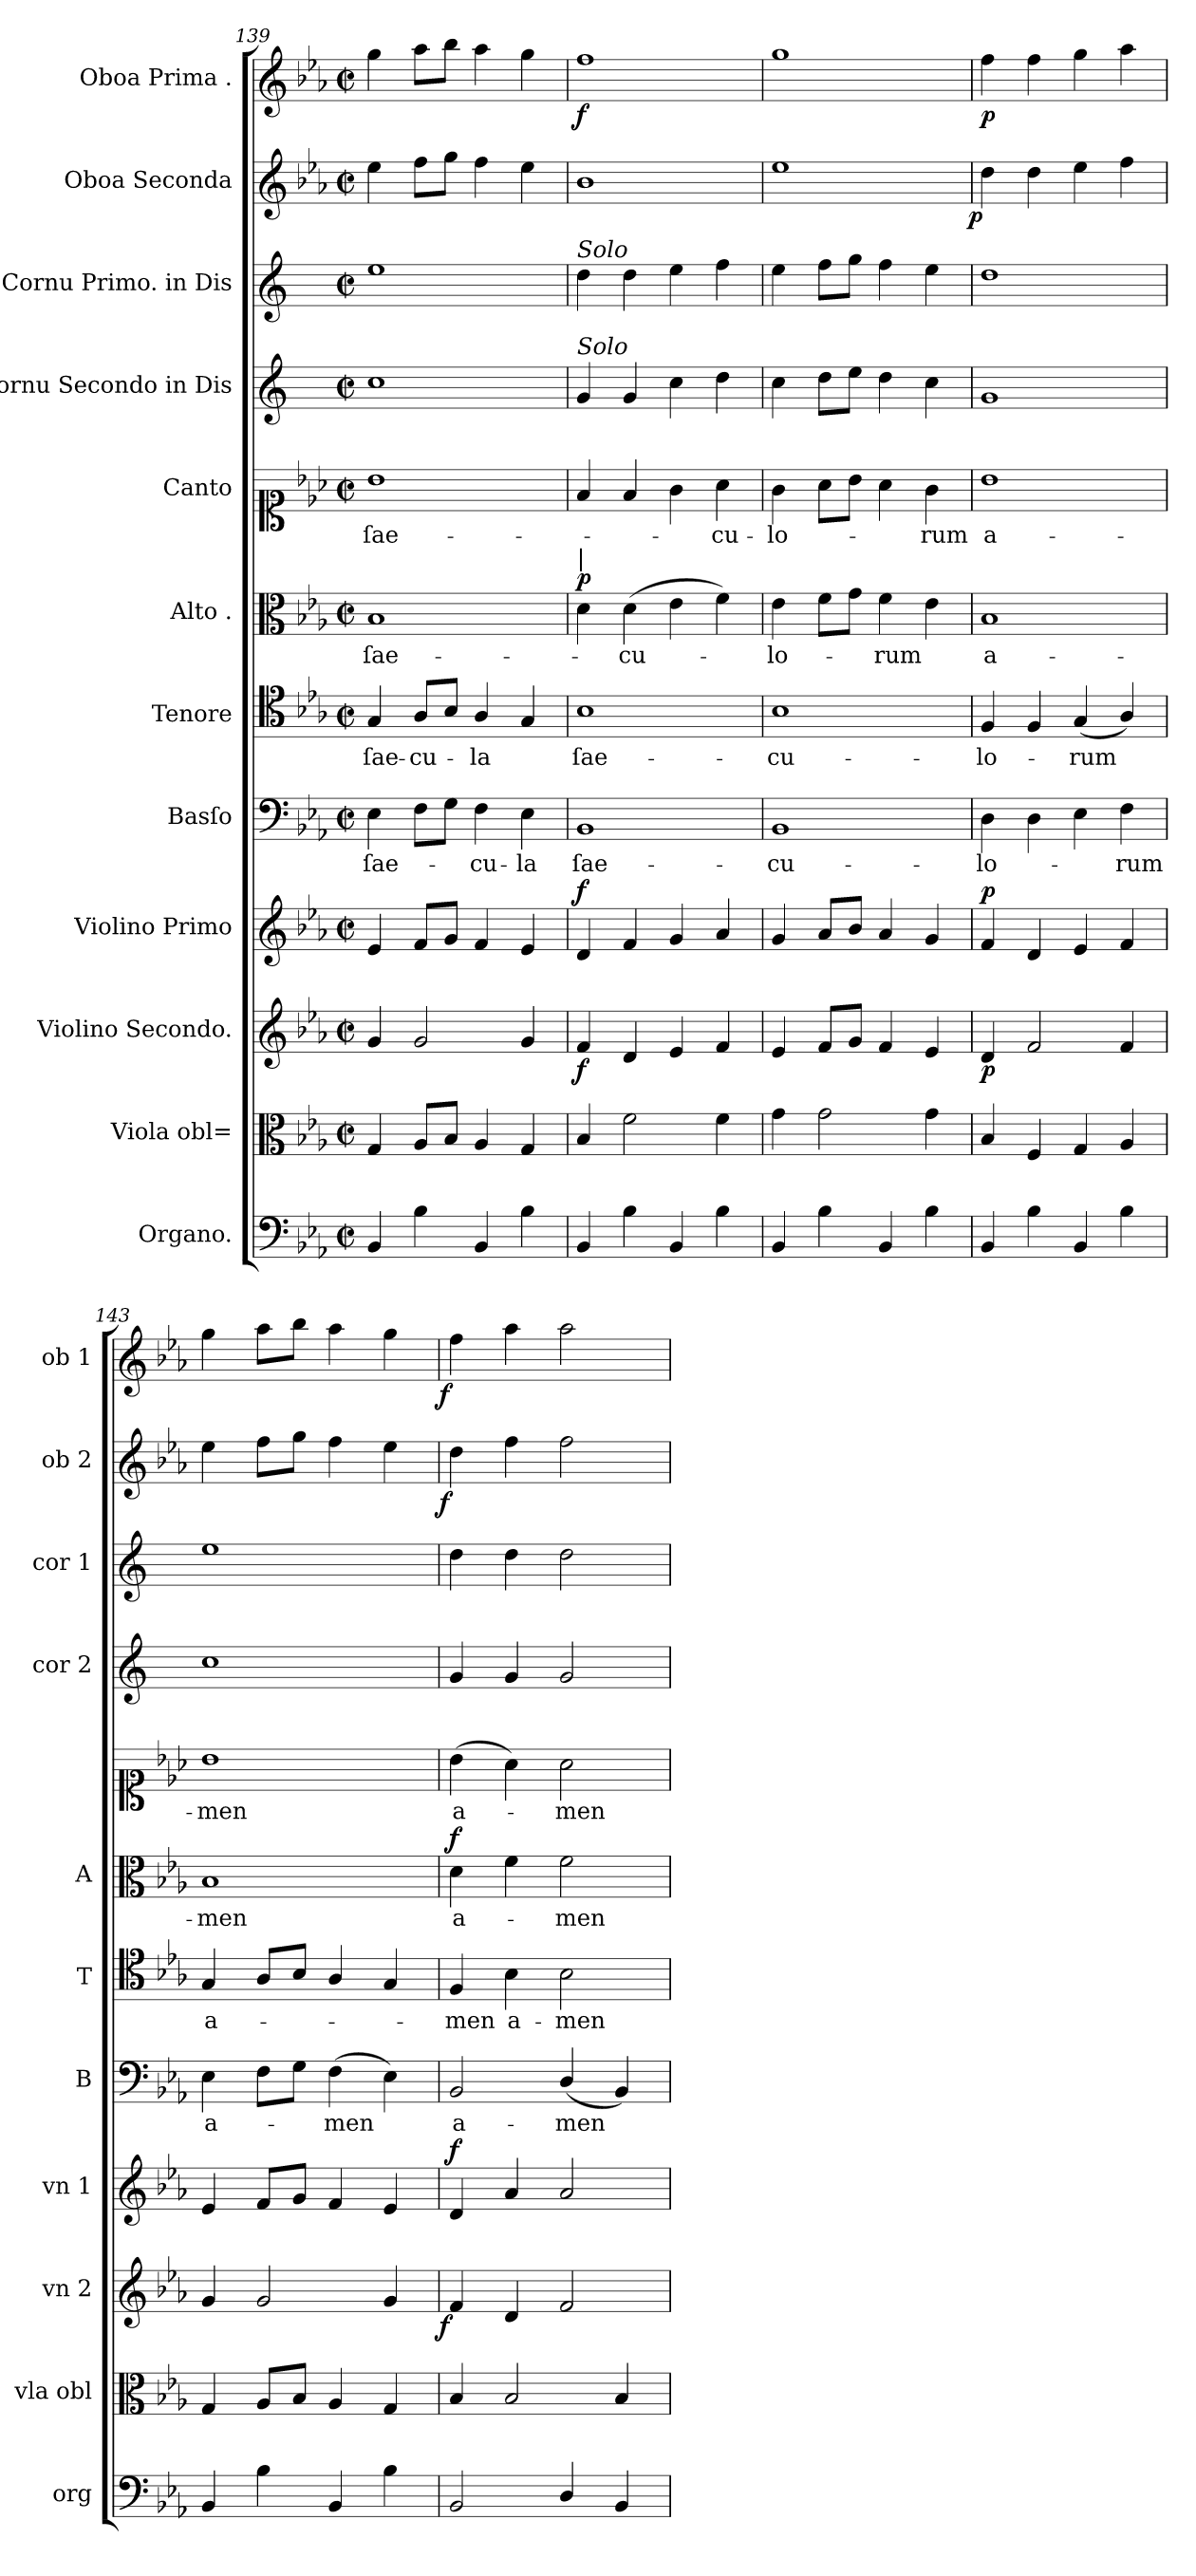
**kern	**kern	**kern	**dynam	**kern	**dynam	**kern	**text	**kern	**text	**kern	**text	**dynam	**kern	**text	**kern	**kern	**kern	**dynam	**kern	**dynam
*part12	*part11	*part10	*part10	*part9	*part9	*part8	*part8	*part7	*part7	*part6	*part6	*part6	*part5	*part5	*part4	*part3	*part2	*part2	*part1	*part1
*staff12	*staff11	*staff10	*staff10	*staff9	*staff9	*staff8	*staff8	*staff7	*staff7	*staff6	*staff6	*staff6	*staff5	*staff5	*staff4	*staff3	*staff2	*staff2	*staff1	*staff1
*I"Organo.	*I"Viola obl=	*I"Violino Secondo.	*	*I"Violino Primo	*	*I"Basſo	*	*I"Tenore	*	*I"Alto .	*	*	*I"Canto	*	*I"Cornu Secondo in Dis	*I"Cornu Primo. in Dis	*I"Oboa Seconda	*	*I"Oboa Prima .	*
*I'org	*I'vla obl	*I'vn 2	*	*I'vn 1	*	*I'B	*	*I'T	*	*I'A	*	*	*	*	*I'cor 2	*I'cor 1	*I'ob 2	*	*I'ob 1	*
*clefF4	*clefC3	*clefG2	*	*clefG2	*	*clefF4	*	*clefC4	*	*clefC3	*	*	*clefC1	*	*clefG2	*clefG2	*clefG2	*	*clefG2	*
*	*	*	*	*	*	*	*	*	*	*	*	*	*	*	*ITrd5c9	*ITrd5c9	*	*	*	*
*k[b-e-a-]	*k[b-e-a-]	*k[b-e-a-]	*	*k[b-e-a-]	*	*k[b-e-a-]	*	*k[b-e-a-]	*	*k[b-e-a-]	*	*	*k[b-e-a-]	*	*k[b-e-a-]	*k[b-e-a-]	*k[b-e-a-]	*	*k[b-e-a-]	*
*E-:	*E-:	*E-:	*	*E-:	*	*E-:	*	*E-:	*	*E-:	*	*	*E-:	*	*	*	*E-:	*	*E-:	*
*M2/2	*M2/2	*M2/2	*	*M2/2	*	*M2/2	*	*M2/2	*	*M2/2	*	*	*M2/2	*	*M2/2	*M2/2	*M2/2	*	*M2/2	*
*met(c|)	*met(c|)	*met(c|)	*	*met(c|)	*	*met(c|)	*	*met(c|)	*	*met(c|)	*	*	*met(c|)	*	*met(c|)	*met(c|)	*met(c|)	*	*met(c|)	*
=139	=139	=139	=139	=139	=139	=139	=139	=139	=139	=139	=139	=139	=139	=139	=139	=139	=139	=139	=139	=139
4BB-/	4G/	4g/	.	4e-/	.	4E-\	ſae-	4G/	ſae-	1B-/	ſae-	.	1b-\	ſae-	1e-/	1g/	4ee-\	.	4gg\	.
4B-\	8A-/L	2g/	.	8f/L	.	8F\L	.	8A-/L	-cu-	.	.	.	.	.	.	.	8ff\L	.	8aa-\L	.
.	8B-/J	.	.	8g/J	.	8G\J	.	8B-/J	.	.	.	.	.	.	.	.	8gg\J	.	8bb-\J	.
4BB-/	4A-/	.	.	4f/	.	4F\	-cu-	4A-/	-la	.	.	.	.	.	.	.	4ff\	.	4aa-\	.
4B-\	4G/	4g/	.	4e-/	.	4E-\	-la	4G/	.	.	.	.	.	.	.	.	4ee-\	.	4gg\	.
=140	=140	=140	=140	=140	=140	=140	=140	=140	=140	=140	=140	=140	=140	=140	=140	=140	=140	=140	=140	=140
!	!	!	!	!	!	!	!	!	!	!	!	!	!	!	!	!LO:TX:a:i:t=Solo	!	!	!	!
!	!	!	!	!	!	!	!	!	!	!	!	!	!	!	!LO:TX:a:i:t=Solo	!	!	!	!	!
!	!	!	!	!	!	!	!	!	!	!LO:TX:a:i:t=|	!	!	!	!	!	!	!	!	!	!
!	!	!	!LO:DY:b	!	!LO:DY:a	!	!	!	!	!	!	!LO:DY:a	!	!	!	!	!	!	!	!
4BB-/	4B-/	4f/	f	4d/	f	1BB-/	ſae-	1B-\	ſae-	4d\	.	p	4f/	.	4B-/	4f\	1b-\	.	1ff\	f
4B-\	2f\	4d/	.	4f/	.	.	.	.	.	(4d\	-cu-	.	4f/	.	4B-/	4f\	.	.	.	.
4BB-/	.	4e-/	.	4g/	.	.	.	.	.	4e-\	.	.	4g\	.	4e-\	4g\	.	.	.	.
4B-\	4f\	4f/	.	4a-/	.	.	.	.	.	4f\)	.	.	4a-\	-cu-	4f\	4a-\	.	.	.	.
=141	=141	=141	=141	=141	=141	=141	=141	=141	=141	=141	=141	=141	=141	=141	=141	=141	=141	=141	=141	=141
4BB-/	4g\	4e-/	.	4g/	.	1BB-/	-cu-	1B-\	-cu-	4e-\	-lo-	.	4g\	-lo-	4e-\	4g\	1ee-\	.	1gg\	.
4B-\	2g\	8f/L	.	8a-/L	.	.	.	.	.	8f\L	.	.	8a-\L	.	8f\L	8a-\L	.	.	.	.
.	.	8g/J	.	8b-/J	.	.	.	.	.	8g\J	.	.	8b-\J	.	8g\J	8b-\J	.	.	.	.
4BB-/	.	4f/	.	4a-/	.	.	.	.	.	4f\	-rum	.	4a-\	.	4f\	4a-\	.	.	.	.
4B-\	4g\	4e-/	.	4g/	.	.	.	.	.	4e-\	.	.	4g\	-rum	4e-\	4g\	.	.	.	.
=142	=142	=142	=142	=142	=142	=142	=142	=142	=142	=142	=142	=142	=142	=142	=142	=142	=142	=142	=142	=142
!	!	!	!LO:DY:b	!	!LO:DY:a	!	!	!	!	!	!	!	!	!	!	!	!	!LO:DY:rj	!	!
4BB-/	4B-/	4d/	p	4f/	p	4D\	-lo-	4F/	-lo-	1B-/	a-	.	1b-\	a-	1B-/	1f/	4dd\	p	4ff\	p
4B-\	4F/	2f/	.	4d/	.	4D\	.	4F/	.	.	.	.	.	.	.	.	4dd\	.	4ff\	.
4BB-/	4G/	.	.	4e-/	.	4E-\	.	(4G/	-rum	.	.	.	.	.	.	.	4ee-\	.	4gg\	.
4B-\	4A-/	4f/	.	4f/	.	4F\	-rum	4A-/)	.	.	.	.	.	.	.	.	4ff\	.	4aa-\	.
=143	=143	=143	=143	=143	=143	=143	=143	=143	=143	=143	=143	=143	=143	=143	=143	=143	=143	=143	=143	=143
4BB-/	4G/	4g/	.	4e-/	.	4E-\	a-	4G/	a-	1B-/	-men	.	1b-\	-men	1e-/	1g/	4ee-\	.	4gg\	.
4B-\	8A-/L	2g/	.	8f/L	.	8F\L	.	8A-/L	.	.	.	.	.	.	.	.	8ff\L	.	8aa-\L	.
.	8B-/J	.	.	8g/J	.	8G\J	.	8B-/J	.	.	.	.	.	.	.	.	8gg\J	.	8bb-\J	.
4BB-/	4A-/	.	.	4f/	.	(4F\	-men	4A-/	.	.	.	.	.	.	.	.	4ff\	.	4aa-\	.
4B-\	4G/	4g/	.	4e-/	.	4E-\)	.	4G/	.	.	.	.	.	.	.	.	4ee-\	.	4gg\	.
=144	=144	=144	=144	=144	=144	=144	=144	=144	=144	=144	=144	=144	=144	=144	=144	=144	=144	=144	=144	=144
!	!	!	!LO:DY:b:rj	!	!LO:DY:a	!	!	!	!	!	!LO:LY:i	!LO:DY:a	!	!	!	!	!	!LO:DY:rj	!	!LO:DY:rj
2BB-/	4B-/	4f/	f	4d/	f	2BB-/	a-	4F/	-men	4d\	a-	f	(4b-\	a-	4B-/	4f\	4dd\	f	4ff\	f
!	!	!	!	!	!	!	!	!	!LO:LY:i	!	!	!	!	!	!	!	!	!	!	!
.	2B-/	4d/	.	4a-/	.	.	.	4B-\	a-	4f\	.	.	4a-\)	.	4B-/	4f\	4ff\	.	4aa-\	.
!	!	!	!	!	!	!	!	!	!LO:LY:i	!	!LO:LY:i	!	!	!	!	!	!	!	!	!
4D/	.	2f/	.	2a-/	.	(>4D/	-men	2B-\	-men	2f\	-men	.	2a-\	-men	2B-/	2f\	2ff\	.	2aa-\	.
4BB-/	4B-/	.	.	.	.	4BB-/)	.	.	.	.	.	.	.	.	.	.	.	.	.	.
=	=	=	=	=	=	=	=	=	=	=	=	=	=	=	=	=	=	=	=	=
*-	*-	*-	*-	*-	*-	*-	*-	*-	*-	*-	*-	*-	*-	*-	*-	*-	*-	*-	*-	*-
